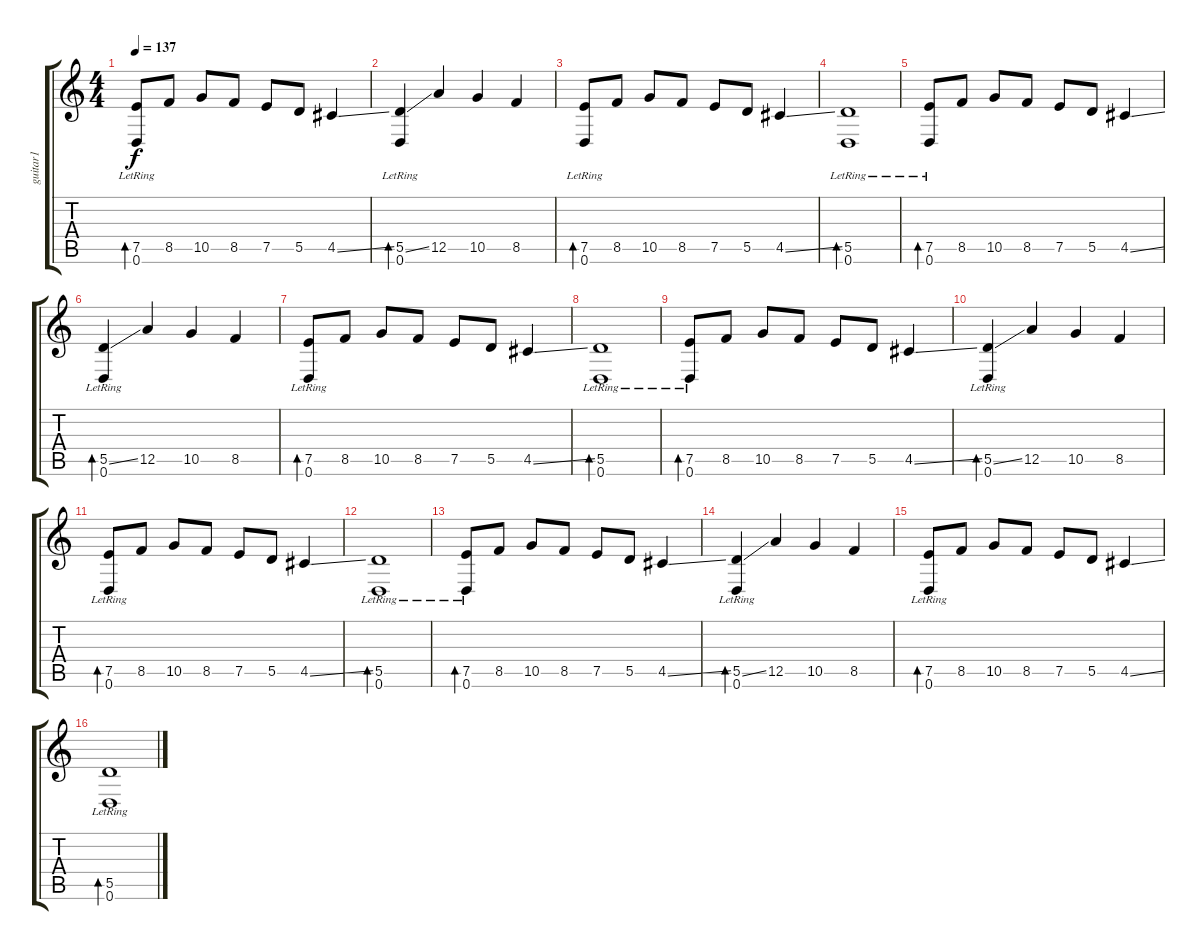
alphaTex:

\track ("guitar1" "guitar1") {instrument distortionguitar}
\staff {score tabs}
\tuning (E4 B3 G3 D3 A2 D2) {hide}
\ts (4 4)
\tempo 137
\clef g2
\ks c
(7.5 0.6{lr}).8{bd 120 dy f volume 11 instrument acousticguitarsteel} 8.5.8 10.5.8 8.5.8 7.5.8 5.5.8 4.5{ss}.4 |
(5.5{ss} 0.6{lr}).4{bd 120} 12.5.4 10.5.4 8.5.4 |
(7.5 0.6{lr}).8{bd 120} 8.5.8 10.5.8 8.5.8 7.5.8 5.5.8 4.5{ss}.4 |
(5.5 0.6{lr}).1{bd 120} |
(7.5 0.6{lr}).8{bd 120} 8.5.8 10.5.8 8.5.8 7.5.8 5.5.8 4.5{ss}.4 |
(5.5{ss} 0.6{lr}).4{bd 120} 12.5.4 10.5.4 8.5.4 |
(7.5 0.6{lr}).8{bd 120} 8.5.8 10.5.8 8.5.8 7.5.8 5.5.8 4.5{ss}.4 |
(5.5 0.6{lr}).1{bd 120} |
(7.5 0.6{lr}).8{bd 120} 8.5.8 10.5.8 8.5.8 7.5.8 5.5.8 4.5{ss}.4 |
(5.5{ss} 0.6{lr}).4{bd 120} 12.5.4 10.5.4 8.5.4 |
(7.5 0.6{lr}).8{bd 120} 8.5.8 10.5.8 8.5.8 7.5.8 5.5.8 4.5{ss}.4 |
(5.5 0.6{lr}).1{bd 120} |
(7.5 0.6{lr}).8{bd 120} 8.5.8 10.5.8 8.5.8 7.5.8 5.5.8 4.5{ss}.4 |
(5.5{ss} 0.6{lr}).4{bd 120} 12.5.4 10.5.4 8.5.4 |
(7.5 0.6{lr}).8{bd 120} 8.5.8 10.5.8 8.5.8 7.5.8 5.5.8 4.5{ss}.4 |
(5.5 0.6{lr}).1{bd 120}
